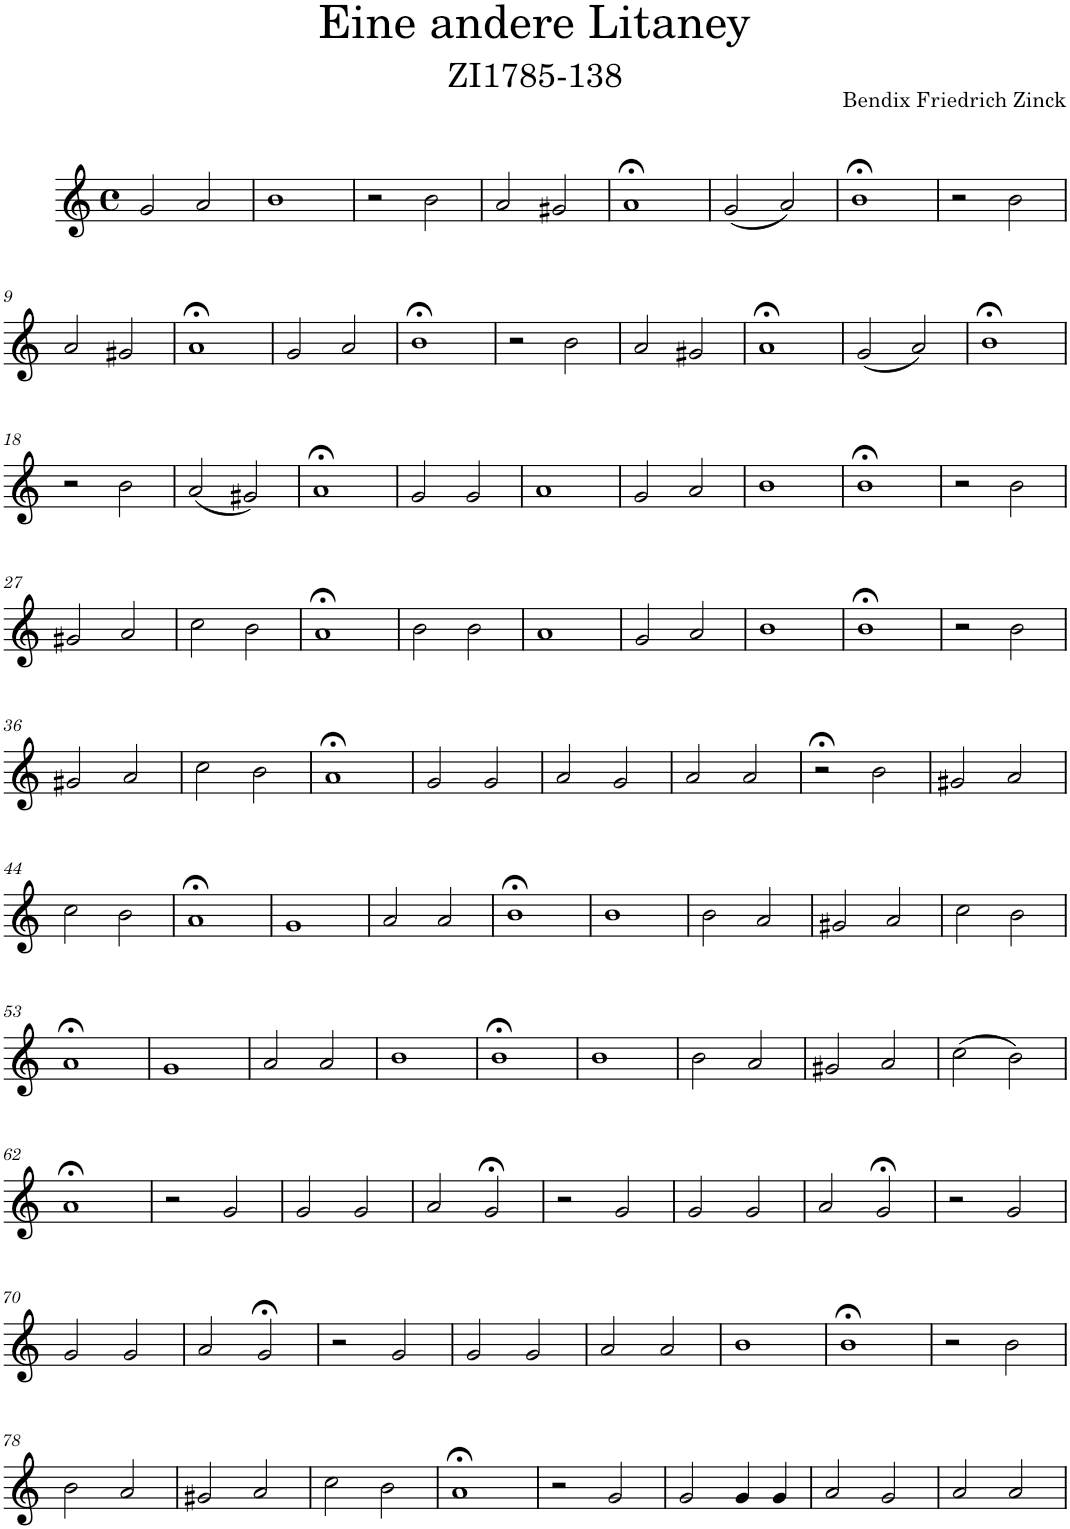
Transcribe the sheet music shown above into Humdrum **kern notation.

**kern
*part1
*staff1
*I"Piano
*I'Pno.
*clefG2
*k[]
*M4/4
*met(c)
=1
2g/
2a/
=2
1b
=3
2r
2b\
=4
2a/
2g#X/
=5
1a;<
=6
(2g/
2a/)
=7
1b;<
=8
2r
2b\
!!LO:LB:g=z
=9
2a/
2g#X/
=10
1a;<
=11
2g/
2a/
=12
1b;<
=13
2r
2b\
=14
2a/
2g#X/
=15
1a;<
=16
(2g/
2a/)
=17
1b;<
!!LO:LB:g=z
=18
2r
2b\
=19
(2a/
2g#X/)
=20
1a;<
=21
2g/
2g/
=22
1a
=23
2g/
2a/
=24
1b
=25
1b;<
=26
2r
2b\
!!LO:LB:g=z
=27
2g#X/
2a/
=28
2cc\
2b\
=29
1a;<
=30
2b\
2b\
=31
1a
=32
2g/
2a/
=33
1b
=34
1b;<
=35
2r
2b\
!!LO:LB:g=z
=36
2g#X/
2a/
=37
2cc\
2b\
=38
1a;<
=39
2g/
2g/
=40
2a/
2g/
=41
2a/
2a/
=42
2r;<
2b\
=43
2g#X/
2a/
!!LO:LB:g=z
=44
2cc\
2b\
=45
1a;<
=46
1g
=47
2a/
2a/
=48
1b;<
=49
1b
=50
2b\
2a/
=51
2g#X/
2a/
=52
2cc\
2b\
!!LO:LB:g=z
=53
1a;<
=54
1g
=55
2a/
2a/
=56
1b
=57
1b;<
=58
1b
=59
2b\
2a/
=60
2g#X/
2a/
=61
(2cc\
2b\)
!!LO:LB:g=z
=62
1a;<
=63
2r
2g/
=64
2g/
2g/
=65
2a/
2g;</
=66
2r
2g/
=67
2g/
2g/
=68
2a/
2g;</
=69
2r
2g/
!!LO:LB:g=z
=70
2g/
2g/
=71
2a/
2g;</
=72
2r
2g/
=73
2g/
2g/
=74
2a/
2a/
=75
1b
=76
1b;<
=77
2r
2b\
!!LO:LB:g=z
=78
2b\
2a/
=79
2g#X/
2a/
=80
2cc\
2b\
=81
1a;<
=82
2r
2g/
=83
2g/
4g/
4g/
=84
2a/
2g/
=85
2a/
2a/
=
*-
